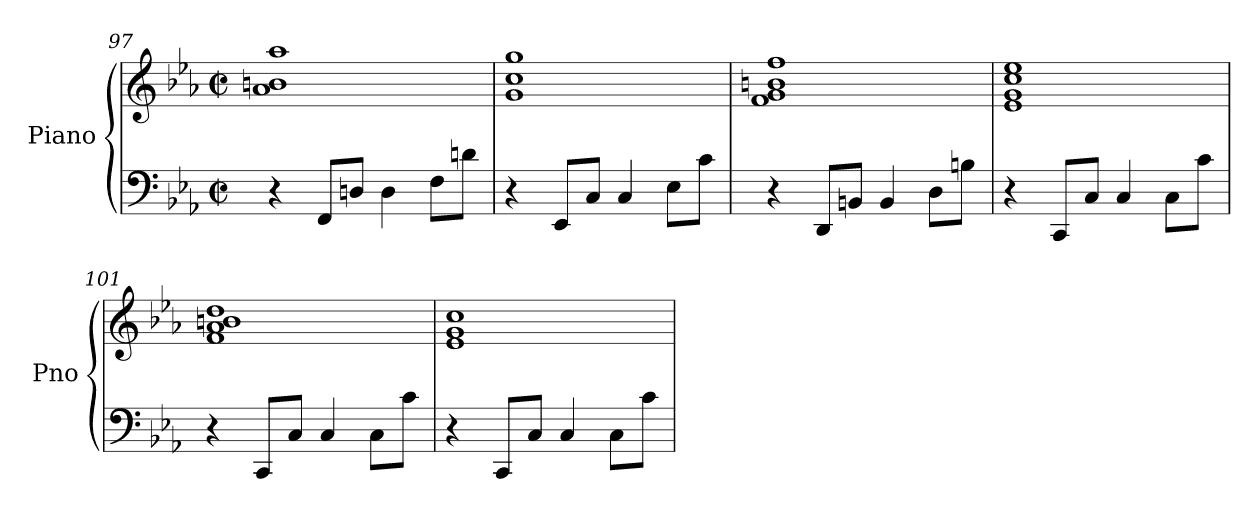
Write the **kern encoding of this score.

**kern	**kern
*part1	*part1
*staff2	*staff1
*I"Piano	*
*I'Pno	*
*clefF4	*clefG2
*k[b-e-a-]	*k[b-e-a-]
*M4/4	*M4/4
*met(c|)	*met(c|)
=97	=97
4r	1a- 1bn 1aa-
8FF/L	.
8Dn/J	.
4D\	.
8F\L	.
8dn\J	.
=98	=98
4r	1g 1cc 1gg
8EE-/L	.
8C/J	.
4C/	.
8E-\L	.
8c\J	.
=99	=99
4r	1f 1g 1bn 1ff
8DD/L	.
8BBn/J	.
4BB/	.
8D\L	.
8Bn\J	.
=100	=100
4r	1e- 1g 1cc 1ee-
8CC/L	.
8C/J	.
4C/	.
8C\L	.
8c\J	.
=101	=101
4r	1f 1a- 1bn 1dd
8CC/L	.
8C/J	.
4C/	.
8C\L	.
8c\J	.
!!LO:LB:g=z
=102	=102
4r	1e- 1g 1cc
8CC/L	.
8C/J	.
4C/	.
8C\L	.
8c\J	.
=	=
*-	*-
